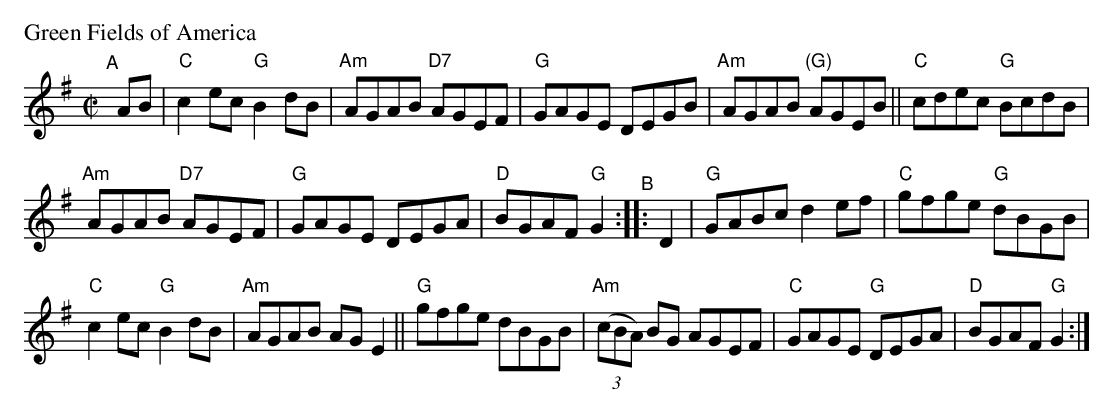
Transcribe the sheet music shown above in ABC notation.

X:1
P: Green Fields of America
M: C|
K: G
"^A"[|] AB | "C"c2ec "G"B2dB | "Am"AGAB "D7"AGEF | "G"GAGE DEGB | "Am"AGAB "(G)"AGEB || "C"cdec "G"BcdB |
"Am"AGAB "D7"AGEF | "G"GAGE DEGA | "D"BGAF "G"G2 "^B":: D2  | "G"GABc d2ef | "C"gfge "G"dBGB |
"C"c2ec "G"B2dB | "Am"AGAB AGE2 || "G"gfge dBGB | "Am"((3cBA) BG AGEF | "C"GAGE "G"DEGA | "D"BGAF "G"G2 :|
